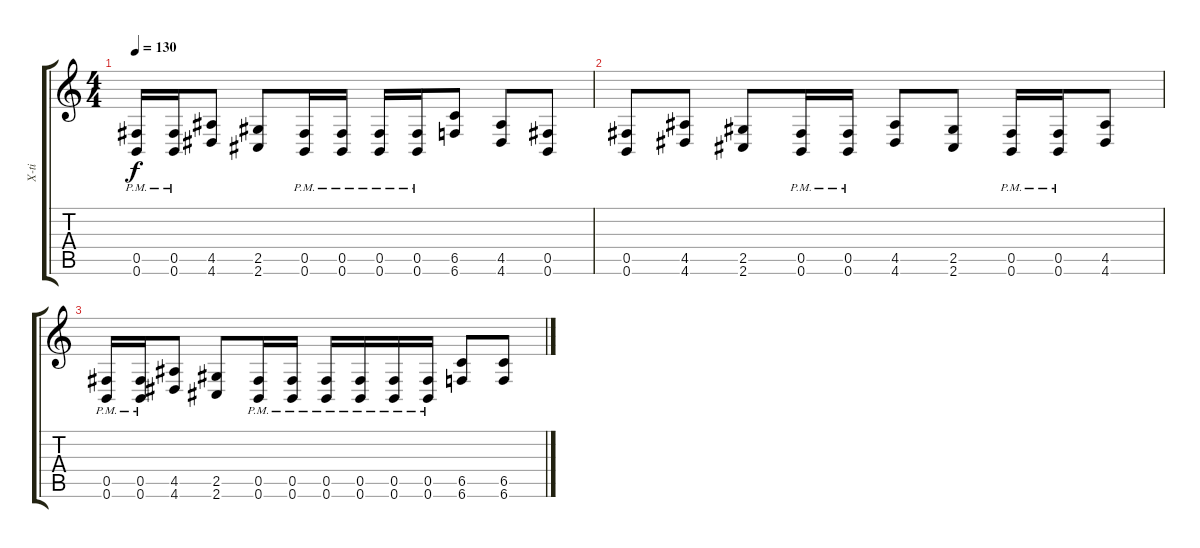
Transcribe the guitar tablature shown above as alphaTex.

\track ("X-ti" "X-ti") {instrument distortionguitar}
\staff {score tabs}
\tuning (Db4 Ab3 E3 B2 Gb2 B1) {hide}
\ts (4 4)
\tempo 130
\clef g2
\ks c
(0.5{pm} 0.6{pm}).16{dy f} (0.5{pm} 0.6{pm}).16 (4.5 4.6).8 (2.5 2.6).8 (0.5{pm} 0.6{pm}).16 (0.5{pm} 0.6{pm}).16 (0.5{pm} 0.6{pm}).16 (0.5{pm} 0.6{pm}).16 (6.5 6.6).8 (4.5 4.6).8 (0.5 0.6).8 |
(0.5 0.6).8 (4.5 4.6).8 (2.5 2.6).8 (0.5{pm} 0.6{pm}).16 (0.5{pm} 0.6{pm}).16 (4.5 4.6).8 (2.5 2.6).8 (0.5{pm} 0.6{pm}).16 (0.5{pm} 0.6{pm}).16 (4.5 4.6).8 |
(0.5{pm} 0.6{pm}).16 (0.5{pm} 0.6{pm}).16 (4.5 4.6).8 (2.5 2.6).8 (0.5{pm} 0.6{pm}).16 (0.5{pm} 0.6{pm}).16 (0.5{pm} 0.6{pm}).16 (0.5{pm} 0.6{pm}).16 (0.5{pm} 0.6{pm}).16 (0.5{pm} 0.6{pm}).16 (6.5 6.6).8 (6.5 6.6).8
